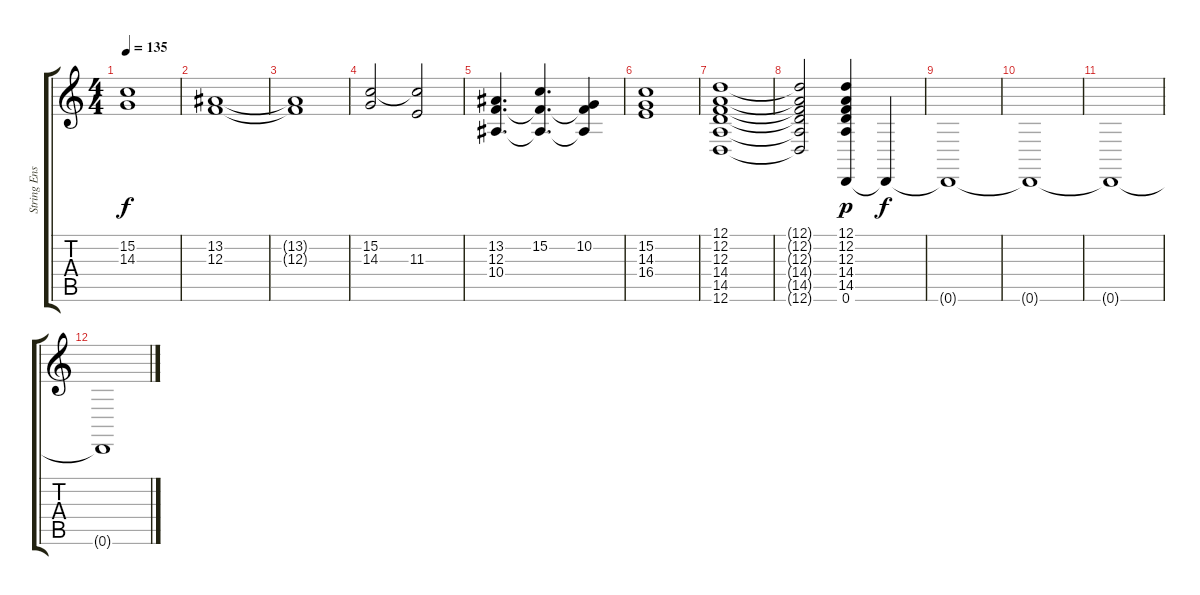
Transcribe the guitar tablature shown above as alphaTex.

\track ("String Ensemble" "String Ens") {instrument stringensemble1}
\staff {score tabs}
\tuning (D4 A3 F3 C3 G2 D2) {hide}
\ts (4 4)
\tempo 135
\clef g2
\ks c
(15.2 14.3).1{dy f} |
(13.2 12.3).1 |
(13.2{t} 12.3{t}).1 |
(15.2 14.3).2 (15.2{t} 11.3).2 |
(13.2 12.3 10.4).4{d} (15.2 12.3{t} 10.4{t}).4{d} (10.2 12.3{t} 10.4{t}).4 |
(15.2 14.3 16.4).1 |
(12.1 12.2 12.3 14.4 14.5 12.6).1 |
(12.1{t} 12.2{t} 12.3{t} 14.4{t} 14.5{t} 12.6{t}).2 (12.1 12.2 12.3 14.4 14.5 0.6).4{dy p} 0.6{t}.4{dy f} |
0.6{t}.1 |
0.6{t}.1 |
0.6{t}.1 |
0.6{t}.1
